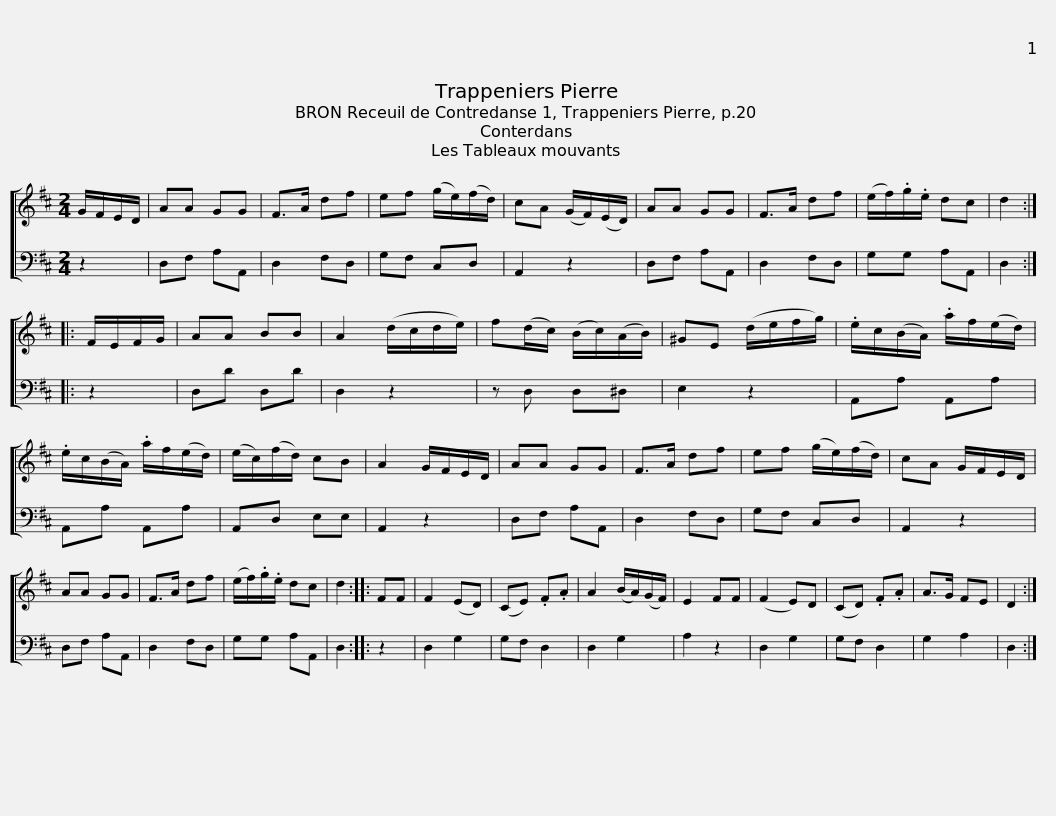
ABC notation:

X:1
%%score [ 1 2 ]
L:1/8
M:2/4
I:linebreak $
K:D
V:1 treble
V:2 bass
V:1
 G/F/E/D/ | AA GG | F>A df | ef (g/e/)(f/d/) | cA (G/F/)(E/D/) | %5
 AA GG | F>A df |$ (e/f/).g/.e/ dc | d2 :: F/E/F/G/ | %10
 AA BB | A2 (d/c/d/e/) | f(d/c/) (B/c/)(A/B/) | ^GE (d/e/f/g/) |$ .e/c/(B/A/) .a/f/(e/d/) | %15
 .e/c/(B/A/) .a/f/(e/d/) | (e/c/)(f/d/) cB | A2 G/F/E/D/ | AA GG | F>A df | %20
 ef (g/e/)(f/d/) |$ cA G/F/E/D/ | AA GG | F>A df | (e/f/).g/.e/ dc | %25
 d2 :: FF | F2 (ED) | (CE) .F.A |$ A2 (B/A/)(G/F/) | %30
 E2 FF | (F2 E)D | (CD) .F.A | A>G FE | D2 :| %35
V:2
 z2 | D,F, A,A,, | D,2 F,D, | G,F, C,D, | A,,2 z2 | %5
 D,F, A,A,, | D,2 F,D, |$ G,G, A,A,, | D,2 :: z2 | %10
 D,D D,D | D,2 z2 | z D, D,^D, | E,2 z2 |$ A,,A, A,,A, | %15
 A,,A, A,,A, | A,,D, E,E, | A,,2 z2 | D,F, A,A,, | D,2 F,D, | %20
 G,F, C,D, |$ A,,2 z2 | D,F, A,A,, | D,2 F,D, | G,G, A,A,, | %25
 D,2 :: z2 | D,2 G,2 | G,F, D,2 |$ D,2 G,2 | %30
 A,2 z2 | D,2 G,2 | G,F, D,2 | G,2 A,2 | D,2 :| %35
